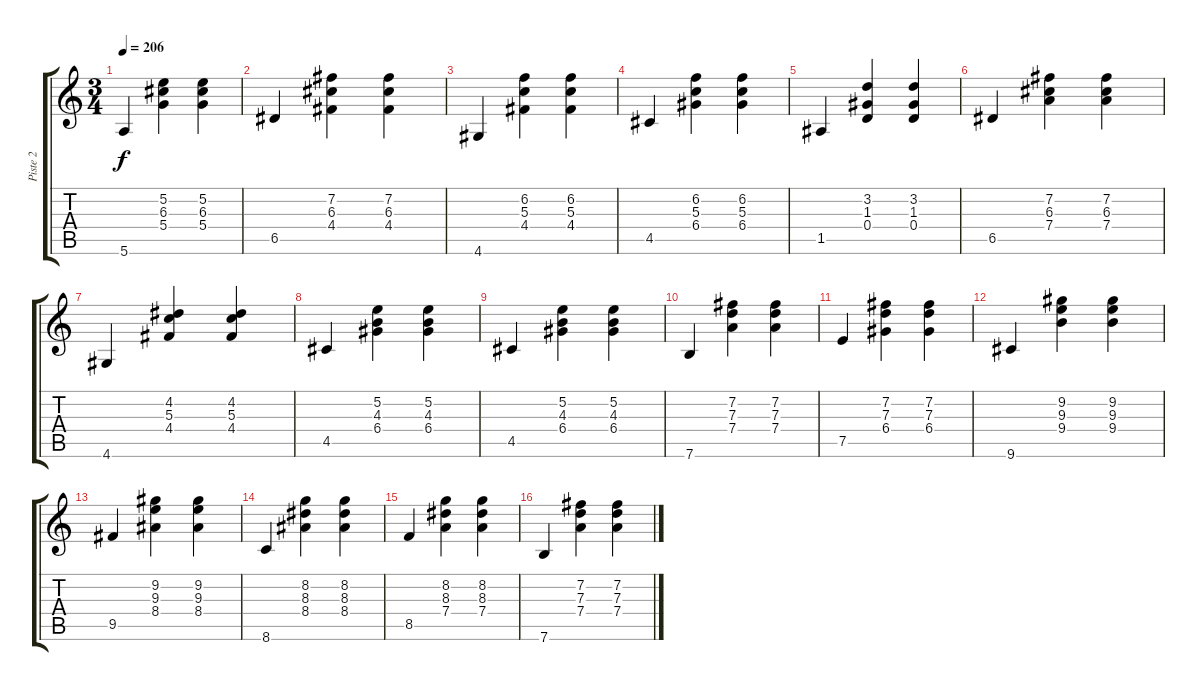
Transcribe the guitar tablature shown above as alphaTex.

\track ("Piste 2" "Piste 2") {instrument acousticguitarnylon}
\staff {score tabs}
\tuning (E4 B3 G3 D3 A2 E2) {hide}
\ts (3 4)
\tempo 206
\clef g2
\ks c
5.6.4{dy f} (5.2 6.3 5.4).4 (5.2 6.3 5.4).4 |
6.5.4 (7.2 6.3 4.4).4 (7.2 6.3 4.4).4 |
4.6.4 (6.2 5.3 4.4).4 (6.2 5.3 4.4).4 |
4.5.4 (6.2 5.3 6.4).4 (6.2 5.3 6.4).4 |
1.5.4 (3.2 1.3 0.4).4 (3.2 1.3 0.4).4 |
6.5.4 (7.2 6.3 7.4).4 (7.2 6.3 7.4).4 |
4.6.4 (4.2 5.3 4.4).4 (4.2 5.3 4.4).4 |
4.5.4 (5.2 4.3 6.4).4 (5.2 4.3 6.4).4 |
4.5.4 (5.2 4.3 6.4).4 (5.2 4.3 6.4).4 |
7.6.4 (7.2 7.3 7.4).4 (7.2 7.3 7.4).4 |
7.5.4 (7.2 7.3 6.4).4 (7.2 7.3 6.4).4 |
9.6.4 (9.2 9.3 9.4).4 (9.2 9.3 9.4).4 |
9.5.4 (9.2 9.3 8.4).4 (9.2 9.3 8.4).4 |
8.6.4 (8.2 8.3 8.4).4 (8.2 8.3 8.4).4 |
8.5.4 (8.2 8.3 7.4).4 (8.2 8.3 7.4).4 |
7.6.4 (7.2 7.3 7.4).4 (7.2 7.3 7.4).4
